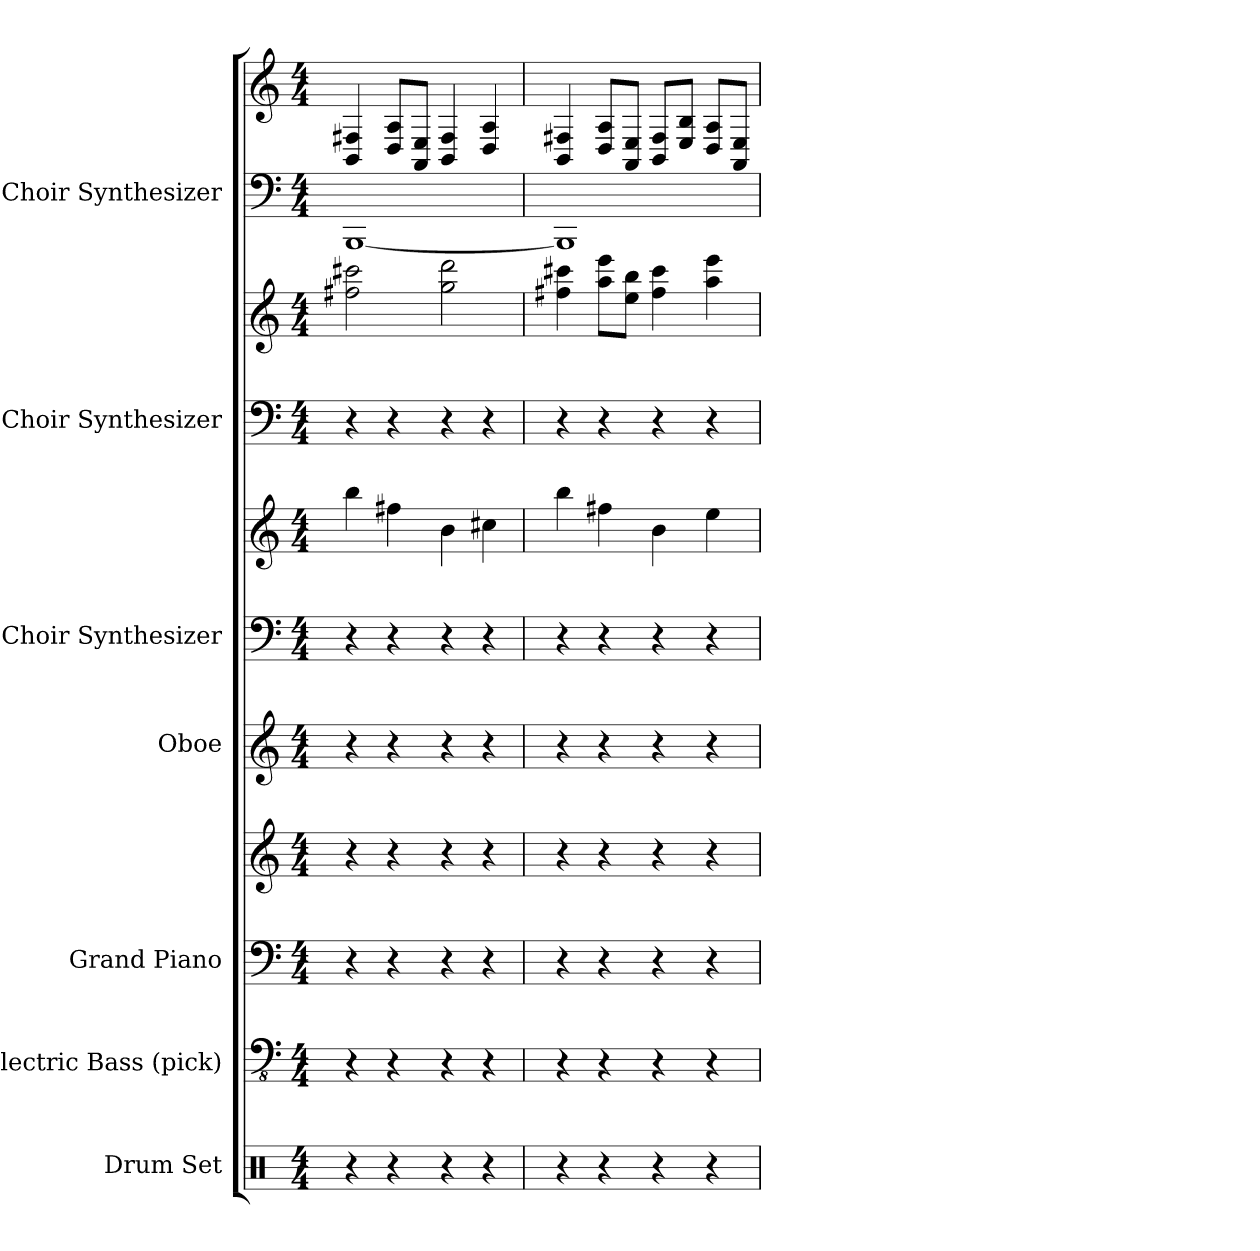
**kern	**kern	**kern	**kern	**kern	**kern	**kern	**kern	**kern	**kern	**kern
*part7	*part6	*part5	*part5	*part4	*part3	*part3	*part2	*part2	*part1	*part1
*staff11	*staff10	*staff9	*staff8	*staff7	*staff6	*staff5	*staff4	*staff3	*staff2	*staff1
*I"Drum Set	*I"Electric Bass (pick)	*I"Grand Piano	*	*I"Oboe	*I"Choir Synthesizer	*	*I"Choir Synthesizer	*	*I"Choir Synthesizer	*
*I'Drums	*I'El. Bass	*I'Pno.	*	*I'Ob.	*I'Synth.	*	*I'Synth.	*	*I'Synth.	*
*stria5	*stria4	*stria5	*stria5	*stria5	*stria5	*stria5	*stria5	*stria5	*stria5	*stria5
*clefX	*clefFv4	*clefF4	*clefG2	*clefG2	*clefF4	*clefG2	*clefF4	*clefG2	*clefF4	*clefG2
*k[]	*k[]	*k[]	*k[]	*k[]	*k[]	*k[]	*k[]	*k[]	*k[]	*k[]
*M4/4	*M4/4	*M4/4	*M4/4	*M4/4	*M4/4	*M4/4	*M4/4	*M4/4	*M4/4	*M4/4
*MM100	*MM100	*MM100	*MM100	*MM100	*MM100	*MM100	*MM100	*MM100	*MM100	*MM100
=1	=1	=1	=1	=1	=1	=1	=1	=1	=1	=1
4r	4r	4r	4r	4r	4r	4bb	4r	2ff#X 2ccc#X	[1BBB	4BB 4F#X
4r	4r	4r	4r	4r	4r	4ff#X	4r	.	.	8D 8AL
.	.	.	.	.	.	.	.	.	.	8AA 8EJ
4r	4r	4r	4r	4r	4r	4b	4r	2gg 2ddd	.	4BB 4F#
4r	4r	4r	4r	4r	4r	4cc#X	4r	.	.	4D 4A
=2	=2	=2	=2	=2	=2	=2	=2	=2	=2	=2
4r	4r	4r	4r	4r	4r	4bb	4r	4ff#X 4ccc#X	1BBB]	4BB 4F#X
4r	4r	4r	4r	4r	4r	4ff#X	4r	8eee 8aaL	.	8D 8AL
.	.	.	.	.	.	.	.	8ee 8bbJ	.	8AA 8EJ
4r	4r	4r	4r	4r	4r	4b	4r	4ff# 4ccc#	.	8BB 8F#L
.	.	.	.	.	.	.	.	.	.	8E 8BJ
4r	4r	4r	4r	4r	4r	4ee	4r	4aa 4eee	.	8D 8AL
.	.	.	.	.	.	.	.	.	.	8AA 8EJ
=	=	=	=	=	=	=	=	=	=	=
*-	*-	*-	*-	*-	*-	*-	*-	*-	*-	*-
